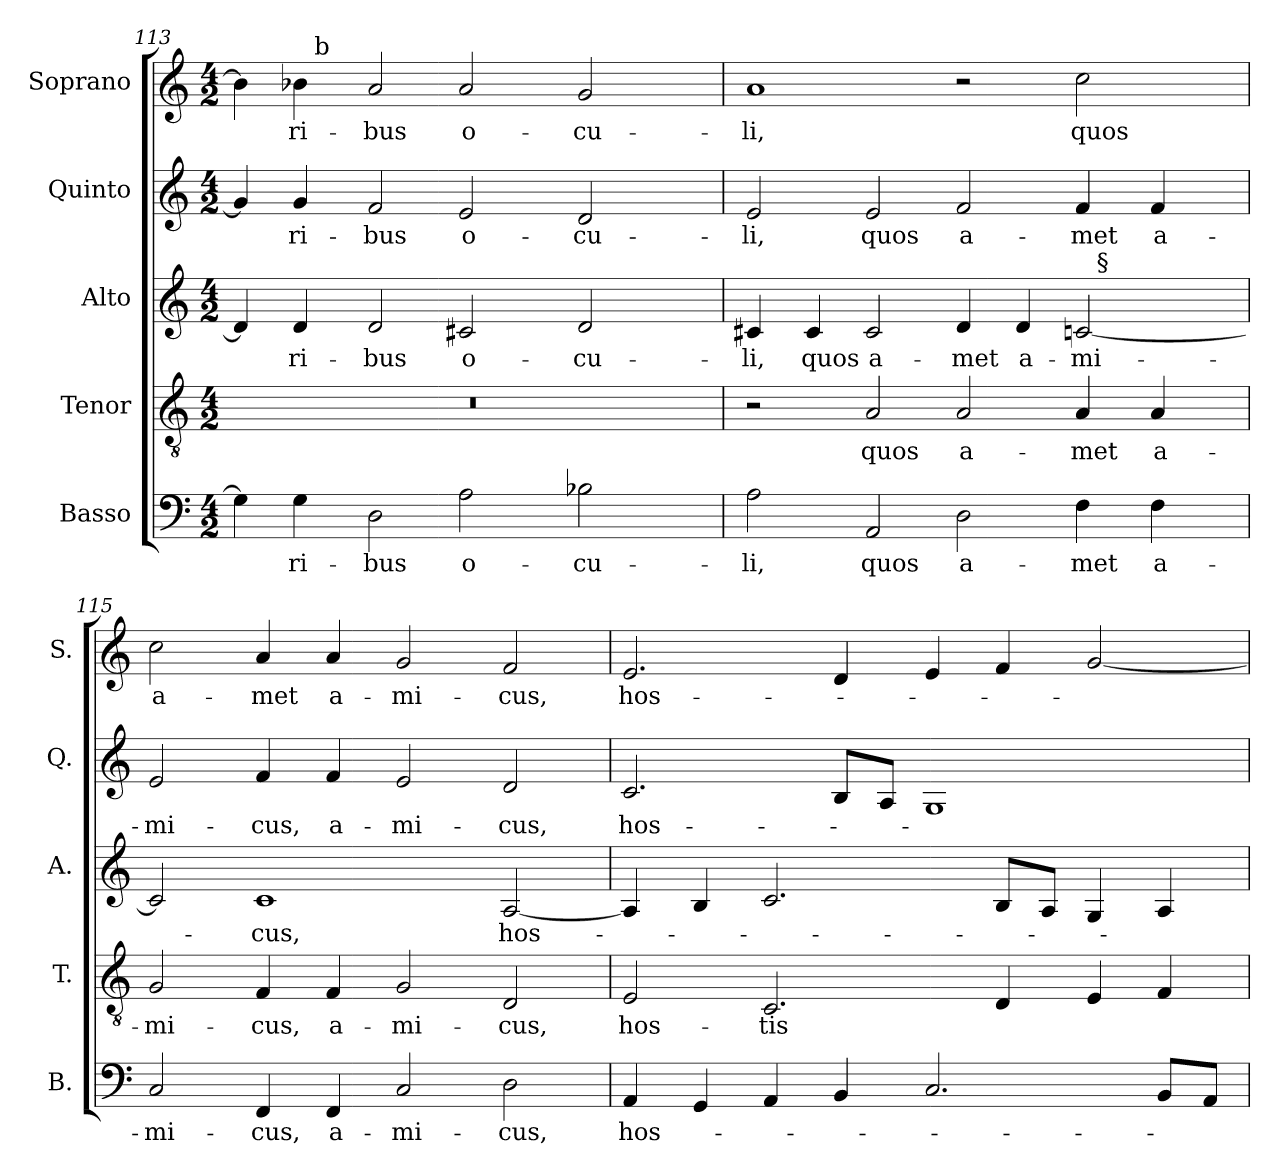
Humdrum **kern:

**kern	**text	**kern	**text	**kern	**text	**kern	**text	**kern	**text
*part5	*part5	*part4	*part4	*part3	*part3	*part2	*part2	*part1	*part1
*staff5	*staff5	*staff4	*staff4	*staff3	*staff3	*staff2	*staff2	*staff1	*staff1
*I"Basso	*	*I"Tenor	*	*I"Alto	*	*I"Quinto	*	*I"Soprano	*
*I'B.	*	*I'T.	*	*I'A.	*	*I'Q.	*	*I'S.	*
*clefF4	*	*clefGv2	*	*clefG2	*	*clefG2	*	*clefG2	*
*	*	*ITrd7c12	*	*	*	*	*	*	*
*k[]	*	*k[]	*	*k[]	*	*k[]	*	*k[]	*
*C:	*	*C:	*	*C:	*	*C:	*	*C:	*
*M4/2	*	*M4/2	*	*M4/2	*	*M4/2	*	*M4/2	*
=113	=113	=113	=113	=113	=113	=113	=113	=113	=113
!	!	!LO:N:vis=1	!	!	!	!	!	!	!
*	*	*	*	*	*	*	*	*^	*
4Gi\]	.	0r	.	4di/]	.	4gi/]	.	4b-i\]	4ryy	.
!	!LO:LY:b:color=#000000	!	!	!	!	!	!	!	!	!
!	!	!	!	!	!LO:LY:b:color=#000000	!	!	!	!	!
!	!	!	!	!	!	!	!LO:LY:b:color=#000000	!	!	!
!	!	!	!	!	!	!	!	!	!	!LO:LY:b:color=#000000
4Gi\	-ri-	.	.	4di/	-ri-	4gi/	-ri-	4b-i\	32ryy	-ri-
.	.	.	.	.	.	.	.	.	256ryy	.
!	!	!	!	!	!	!	!	!	!LO:TX:a:t=b	!
.	.	.	.	.	.	.	.	.	1ryy	.
!	!LO:LY:b:color=#000000	!	!	!	!	!	!	!	!	!
!	!	!	!	!	!LO:LY:b:color=#000000	!	!	!	!	!
!	!	!	!	!	!	!	!LO:LY:b:color=#000000	!	!	!
!	!	!	!	!	!	!	!	!	!	!LO:LY:b:color=#000000
2Di\	-bus	.	.	2di/	-bus	2fi/	-bus	2ai/	.	-bus
!	!LO:LY:b:color=#000000	!	!	!	!	!	!	!	!	!
!	!	!	!	!	!LO:LY:b:color=#000000	!	!	!	!	!
!	!	!	!	!	!	!	!LO:LY:b:color=#000000	!	!	!
!	!	!	!	!	!	!	!	!	!	!LO:LY:b:color=#000000
2Ai\	o-	.	.	2c#Xi/	o-	2ei/	o-	2ai/	.	o-
.	.	.	.	.	.	.	.	.	2ryy	.
!	!LO:LY:b:color=#000000	!	!	!	!	!	!	!	!	!
!	!	!	!	!	!LO:LY:b:color=#000000	!	!	!	!	!
!	!	!	!	!	!	!	!LO:LY:b:color=#000000	!	!	!
!	!	!	!	!	!	!	!	!	!	!LO:LY:b:color=#000000
2B-Xi\	-cu-	.	.	2di/	-cu-	2di/	-cu-	2gi/	.	-cu-
.	.	.	.	.	.	.	.	.	8ryy	.
.	.	.	.	.	.	.	.	.	16ryy	.
.	.	.	.	.	.	.	.	.	64..ryy	.
*	*	*	*	*	*	*	*	*v	*v	*
=114	=114	=114	=114	=114	=114	=114	=114	=114	=114
*	*	*	*	*	*	*	*	*^	*
!	!LO:LY:b:color=#000000	!	!	!	!	!	!	!	!	!
*	*	*	*	*	*	*	*	*v	*v	*
*	*	*	*	*	*	*	*	*^	*
!	!	!	!	!	!LO:LY:b:color=#000000	!	!	!	!	!
*	*	*	*	*	*	*	*	*v	*v	*
*	*	*	*	*	*	*	*	*^	*
!	!	!	!	!	!	!	!LO:LY:b:color=#000000	!	!	!
*	*	*	*	*	*	*	*	*v	*v	*
*	*	*	*	*	*	*	*	*^	*
!	!	!	!	!	!	!	!	!	!	!LO:LY:b:color=#000000
*	*	*	*	*^	*	*	*	*v	*v	*
2Ai\	-li,	2r	.	4c#Xi/	1ryy	-li,	2ei/	-li,	1ai	-li,
!	!	!	!	!	!	!LO:LY:b:color=#000000	!	!	!	!
.	.	.	.	4c#i/	.	quos	.	.	.	.
!	!LO:LY:b:color=#000000	!	!	!	!	!	!	!	!	!
!	!	!	!LO:LY:b:color=#000000	!	!	!	!	!	!	!
!	!	!	!	!	!	!LO:LY:b:color=#000000	!	!	!	!
!	!	!	!	!	!	!	!	!LO:LY:b:color=#000000	!	!
2AAi/	quos	2AAi/	quos	2c#i/	.	a-	2ei/	quos	.	.
!	!LO:LY:b:color=#000000	!	!	!	!	!	!	!	!	!
!	!	!	!LO:LY:b:color=#000000	!	!	!	!	!	!	!
!	!	!	!	!	!	!LO:LY:b:color=#000000	!	!	!	!
!	!	!	!	!	!	!	!	!LO:LY:b:color=#000000	!	!
2Di\	a-	2AAi/	a-	4di/	2ryy	-met	2fi/	a-	2r	.
!	!	!	!	!	!	!LO:LY:b:color=#000000	!	!	!	!
.	.	.	.	4di/	.	a-	.	.	.	.
!	!LO:LY:b:color=#000000	!	!	!	!	!	!	!	!	!
!	!	!	!LO:LY:b:color=#000000	!	!	!	!	!	!	!
!	!	!	!	!	!	!LO:LY:b:color=#000000	!	!	!	!
!	!	!	!	!	!	!	!	!LO:LY:b:color=#000000	!	!
!	!	!	!	!	!	!	!	!	!	!LO:LY:b:color=#000000
4Fi\	-met	4AAi/	-met	[2ci/	32ryy	-mi-	4fi/	-met	2cci\	quos
.	.	.	.	.	256ryy	.	.	.	.	.
!	!	!	!	!	!LO:TX:a:t=§	!	!	!	!	!
.	.	.	.	.	4ryy	.	.	.	.	.
!	!LO:LY:b:color=#000000	!	!	!	!	!	!	!	!	!
!	!	!	!LO:LY:b:color=#000000	!	!	!	!	!	!	!
!	!	!	!	!	!	!	!	!LO:LY:b:color=#000000	!	!
4Fi\	a-	4AAi/	a-	.	.	.	4fi/	a-	.	.
.	.	.	.	.	8ryy	.	.	.	.	.
.	.	.	.	.	16ryy	.	.	.	.	.
.	.	.	.	.	64..ryy	.	.	.	.	.
*	*	*	*	*v	*v	*	*	*	*	*
!!LO:PB:g=z
=115	=115	=115	=115	=115	=115	=115	=115	=115	=115
*	*	*	*	*^	*	*	*	*	*
!	!LO:LY:b:color=#000000	!	!	!	!	!	!	!	!	!
*	*	*	*	*v	*v	*	*	*	*	*
*	*	*	*	*^	*	*	*	*	*
!	!	!	!LO:LY:b:color=#000000	!	!	!	!	!	!	!
*	*	*	*	*v	*v	*	*	*	*	*
*	*	*	*	*^	*	*	*	*	*
!	!	!	!	!	!	!	!	!LO:LY:b:color=#000000	!	!
*	*	*	*	*v	*v	*	*	*	*	*
*	*	*	*	*^	*	*	*	*	*
!	!	!	!	!	!	!	!	!	!	!LO:LY:b:color=#000000
*	*	*	*	*v	*v	*	*	*	*	*
2Ci/	-mi-	2GGi/	-mi-	2ci/]	.	2ei/	-mi-	2cci\	a-
!	!LO:LY:b:color=#000000	!	!	!	!	!	!	!	!
!	!	!	!LO:LY:b:color=#000000	!	!	!	!	!	!
!	!	!	!	!	!LO:LY:b:color=#000000	!	!	!	!
!	!	!	!	!	!	!	!LO:LY:b:color=#000000	!	!
!	!	!	!	!	!	!	!	!	!LO:LY:b:color=#000000
4FFi/	-cus,	4FFi/	-cus,	1ci	-cus,	4fi/	-cus,	4ai/	-met
!	!LO:LY:b:color=#000000	!	!	!	!	!	!	!	!
!	!	!	!LO:LY:b:color=#000000	!	!	!	!	!	!
!	!	!	!	!	!	!	!LO:LY:b:color=#000000	!	!
!	!	!	!	!	!	!	!	!	!LO:LY:b:color=#000000
4FFi/	a-	4FFi/	a-	.	.	4fi/	a-	4ai/	a-
!	!LO:LY:b:color=#000000	!	!	!	!	!	!	!	!
!	!	!	!LO:LY:b:color=#000000	!	!	!	!	!	!
!	!	!	!	!	!	!	!LO:LY:b:color=#000000	!	!
!	!	!	!	!	!	!	!	!	!LO:LY:b:color=#000000
2Ci/	-mi-	2GGi/	-mi-	.	.	2ei/	-mi-	2gi/	-mi-
!	!LO:LY:b:color=#000000	!	!	!	!	!	!	!	!
!	!	!	!LO:LY:b:color=#000000	!	!	!	!	!	!
!	!	!	!	!	!LO:LY:b:color=#000000	!	!	!	!
!	!	!	!	!	!	!	!LO:LY:b:color=#000000	!	!
!	!	!	!	!	!	!	!	!	!LO:LY:b:color=#000000
2Di\	-cus,	2DDi/	-cus,	[2Ai/	hos-	2di/	-cus,	2fi/	-cus,
=116	=116	=116	=116	=116	=116	=116	=116	=116	=116
!	!LO:LY:b:color=#000000	!	!	!	!	!	!	!	!
!	!	!	!LO:LY:b:color=#000000	!	!	!	!	!	!
!	!	!	!	!	!	!	!LO:LY:b:color=#000000	!	!
!	!	!	!	!	!	!	!	!	!LO:LY:b:color=#000000
4AAi/	hos-	2EEi/	hos-	4Ai/]	.	2.ci/	hos-	2.ei/	hos-
4GGi/	.	.	.	4Bi/	.	.	.	.	.
!	!	!	!LO:LY:b:color=#000000	!	!	!	!	!	!
4AAi/	.	2.CCi/	-tis	2.ci/	.	.	.	.	.
4BBi/	.	.	.	.	.	8Bi/L	.	4di/	.
.	.	.	.	.	.	8Ai/J	.	.	.
2.Ci/	.	.	.	.	.	1Gi	.	4ei/	.
.	.	4DDi/	.	8Bi/L	.	.	.	4fi/	.
.	.	.	.	8Ai/J	.	.	.	.	.
.	.	4EEi/	.	4Gi/	.	.	.	[2gi/	.
8BBi/L	.	4FFi/	.	4Ai/	.	.	.	.	.
8AAi/J	.	.	.	.	.	.	.	.	.
=	=	=	=	=	=	=	=	=	=
*-	*-	*-	*-	*-	*-	*-	*-	*-	*-
